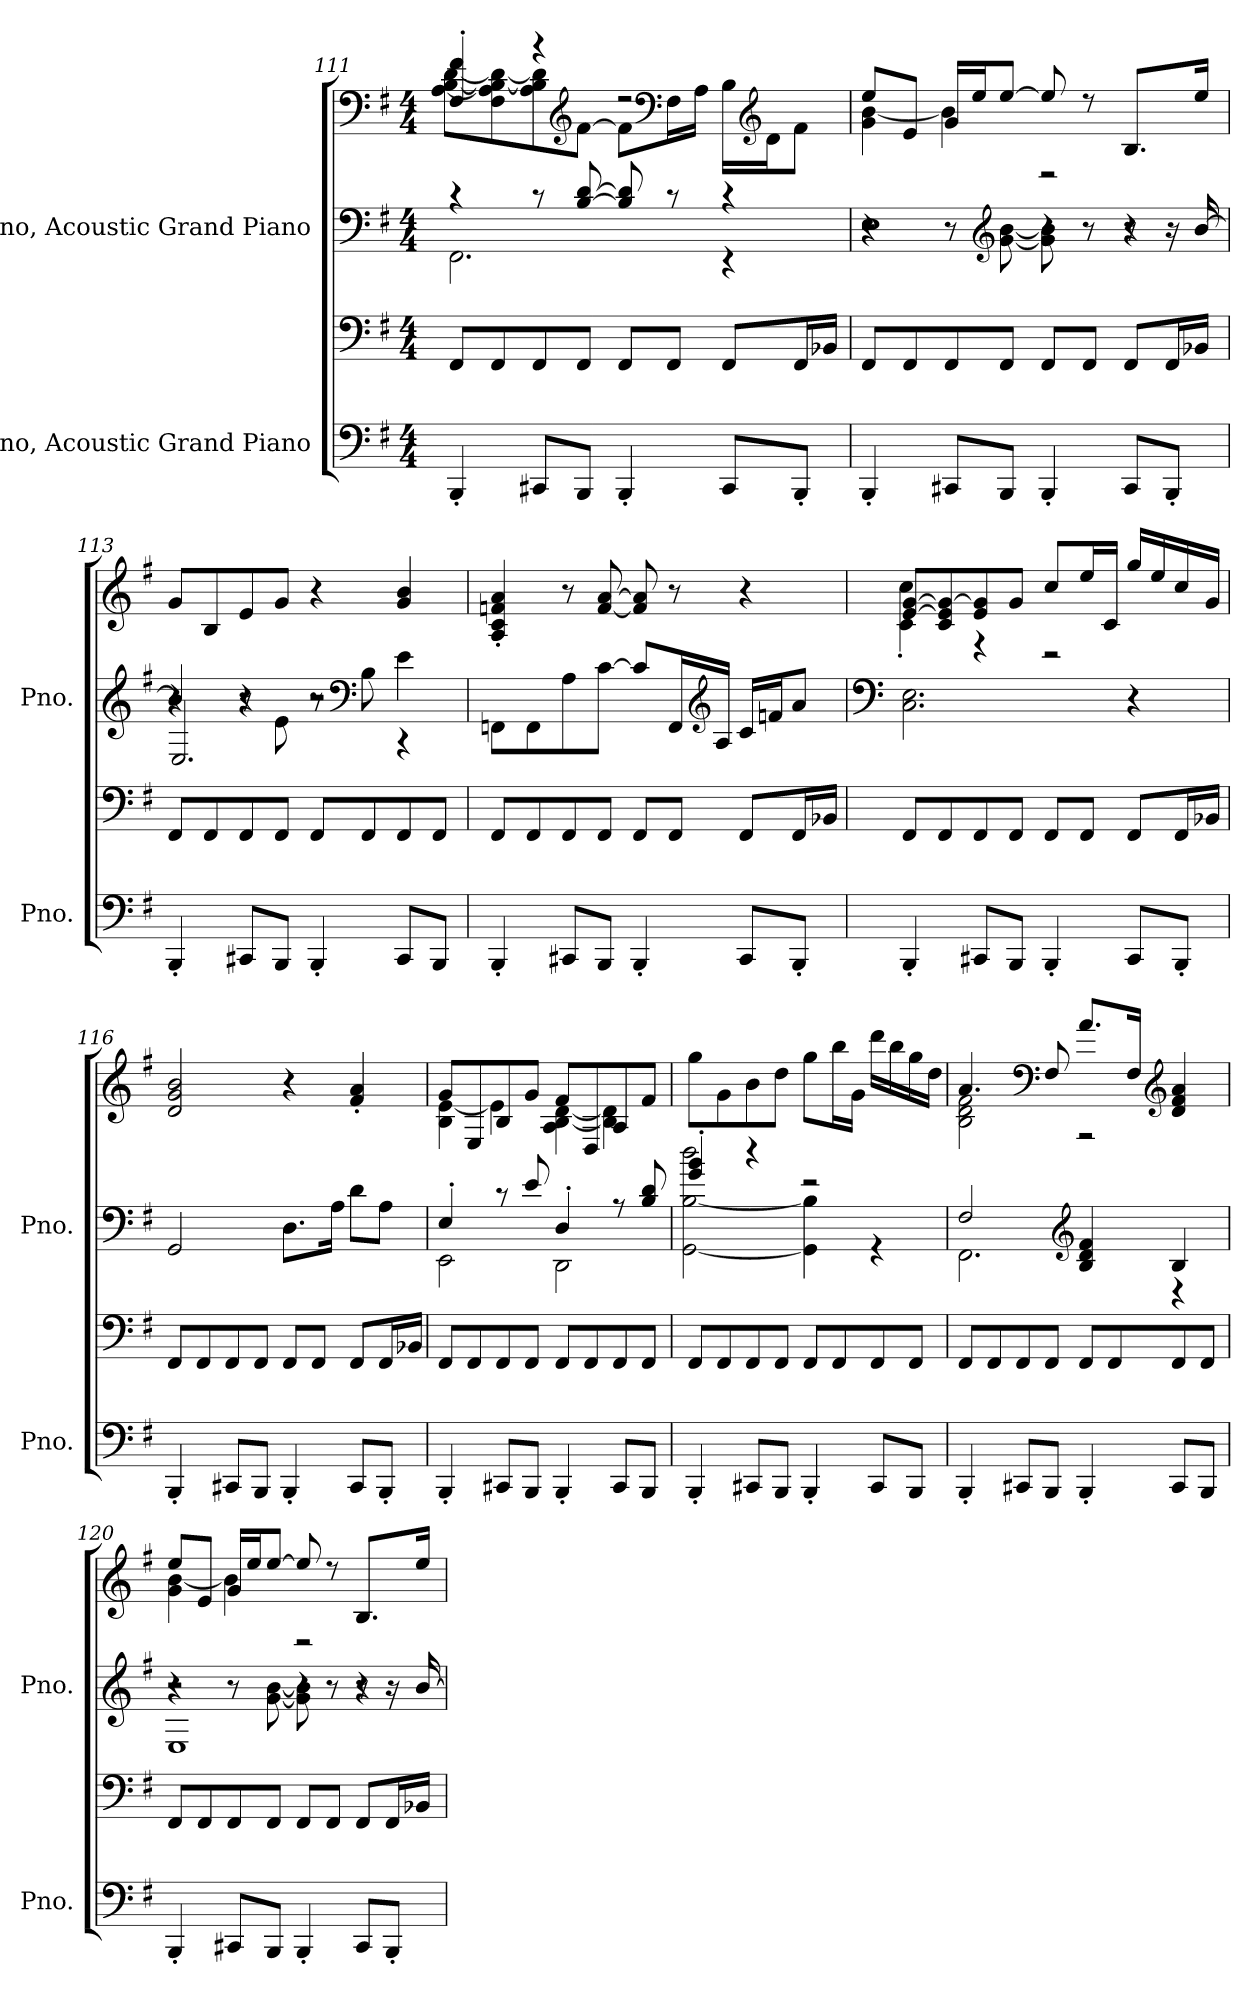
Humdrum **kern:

**kern	**kern	**kern	**kern
*part2	*part2	*part1	*part1
*staff4	*staff3	*staff2	*staff1
*I"Piano, Acoustic Grand Piano	*	*I"Piano, Acoustic Grand Piano	*
*I'Pno.	*	*I'Pno.	*
!!LO:PB:g=z
*clefF4	*clefF4	*clefF4	*clefF4
*k[f#]	*k[f#]	*k[f#]	*k[f#]
*M4/4	*M4/4	*M4/4	*M4/4
=111	=111	=111	=111
*	*	*^	*^
4BBB'/	8FF#/L	4r	2.FF#\	4F#/' 4f#/'	[8A\ [8B\ [8d\L
.	8FF#/	.	.	.	8F#\ 8A\] 8B\_ 8d\_
8CC#X/L	8FF#/	8r	.	4r	8A\ 8B\] 8d\]
*	*	*	*	*clefG2	*
8BBB/J	8FF#/J	[8B/ [8d/	.	.	[8f#\J
4BBB'/	8FF#/L	8B/] 8d/]	.	2r	8f#\L]
*	*	*	*	*clefF4	*
.	8FF#/J	8r	.	.	16F#\L
.	.	.	.	.	16A\JJ
8CC#/L	8FF#/L	4r	4r	.	16B\LL
*	*	*	*	*clefG2	*
.	.	.	.	.	16d\J
8BBB'/J	16FF#/L	.	.	.	8f#\J
.	16BB-X/JJ	.	.	.	.
=112	=112	=112	=112	=112	=112
*	*	*	*^	*	*
4BBB'/	8FF#/L	2r	4r	1E	8ee/L	4g\ [4b\
.	8FF#/	.	.	.	8e/J	.
8CC#X/L	8FF#/	.	8r	.	16g/LL	4b\]
.	.	.	.	.	16ee/J	.
*	*	*clefG2	*	*	*	*
8BBB/J	8FF#/J	.	[8g\ [8b\	.	[8ee/J	.
4BBB'/	8FF#/L	4r	8g\] 8b\]	.	8ee/]	2r
.	8FF#/J	.	8r	.	8r	.
8CC#/L	8FF#/L	8r	4r	.	8.B/L	.
8BBB'/J	16FF#/L	16r	.	.	.	.
.	16BB-X/JJ	[16b/	.	.	16ee/Jk	.
*	*	*	*	*	*v	*v
!!LO:LB:g=z
=113	=113	=113	=113	=113	=113
4BBB'/	8FF#/L	4b/]	4r	2.E/	8g/L
.	8FF#/	.	.	.	8B/
8CC#X/L	8FF#/	4r	8r	.	8e/
8BBB/J	8FF#/J	.	8e\	.	8g/J
4BBB'/	8FF#/L	2r	8r	.	4r
*	*	*clefF4	*	*	*
.	8FF#/	.	8B\	.	.
8CC#/L	8FF#/	.	4e\	4r	4g/ 4b/
8BBB/J	8FF#/J	.	.	.	.
*	*	*v	*v	*v	*
=114	=114	=114	=114
4BBB'/	8FF#/L	8FFn\L	4A/' 4c/' 4fn/' 4a/'
.	8FF#/	8FF\	.
8CC#X/L	8FF#/	8A\	8r
8BBB/J	8FF#/J	[8c\J	[8f/ [8a/
4BBB'/	8FF#/L	8c/L]	8f/] 8a/]
.	8FF#/J	16FF/L	8r
*	*	*clefG2	*
.	.	16A/JJ	.
8CC#/L	8FF#/L	16c/LL	4r
.	.	16fn/J	.
8BBB'/J	16FF#/L	8a/J	.
.	16BB-X/JJ	.	.
!!LO:LB:g=z
=115	=115	=115	=115
*	*	*clefF4	*
*	*	*	*^
4BBB'/	8FF#/L	2.C\ 2.E\	[8e/ [8g/L	4c\' 4cc\'
.	8FF#/	.	8c/ 8e/] 8g/_	.
8CC#X/L	8FF#/	.	8e/ 8g/]	4r
8BBB/J	8FF#/J	.	8g/J	.
4BBB'/	8FF#/L	.	8cc/L	2r
.	8FF#/J	.	16ee/L	.
.	.	.	16c/JJ	.
8CC#/L	8FF#/L	4r	16gg/LL	.
.	.	.	16ee/	.
8BBB'/J	16FF#/L	.	16cc/	.
.	16BB-X/JJ	.	16g/JJ	.
*	*	*	*v	*v
=116	=116	=116	=116
4BBB'/	8FF#/L	2GG/	2d/ 2g/ 2b/
.	8FF#/	.	.
8CC#X/L	8FF#/	.	.
8BBB/J	8FF#/J	.	.
4BBB'/	8FF#/L	8.D\L	4r
.	8FF#/J	.	.
.	.	16A\Jk	.
8CC#/L	8FF#/L	8d\L	4f#/' 4a/'
8BBB'/J	16FF#/L	8A\J	.
.	16BB-X/JJ	.	.
=117	=117	=117	=117
*	*	*^	*^
4BBB'/	8FF#/L	4E'/	2EE\	8g/L	4B\ [4e\
.	8FF#/	.	.	8E/	.
8CC#X/L	8FF#/	8r	.	8B/	4e\]
8BBB/J	8FF#/J	8e/	.	8g/J	.
4BBB'/	8FF#/L	4D'/	2DD\	8f#/L	4A\ [4B\ [4d\
.	8FF#/	.	.	8D/	.
8CC#/L	8FF#/	8r	.	8A/	4B\] 4d\]
8BBB/J	8FF#/J	8B/ 8d/	.	8f#/J	.
*	*	*	*	*v	*v
!!LO:PB:g=z
=118	=118	=118	=118	=118
4BBB'/	8FF#/L	4g/' 4b/'	[2GG\ [2B\ 2dd\	8gg\L
.	8FF#/	.	.	8g\
8CC#X/L	8FF#/	4r	.	8b\
8BBB/J	8FF#/J	.	.	8dd\J
4BBB'/	8FF#/L	2r	4GG\] 4B\]	8gg\L
.	8FF#/	.	.	16bb\L
.	.	.	.	16g\JJ
8CC#/L	8FF#/	.	4r	16ddd\LL
.	.	.	.	16bb\
8BBB/J	8FF#/J	.	.	16gg\
.	.	.	.	16dd\JJ
=119	=119	=119	=119	=119
*	*	*	*	*^
4BBB'/	8FF#/L	2F#/	2.FF#\	4.a/	2B\ 2d\ 2f#\
.	8FF#/	.	.	.	.
8CC#X/L	8FF#/	.	.	.	.
*	*	*	*	*clefF4	*
8BBB/J	8FF#/J	.	.	8F#/	.
*	*	*clefG2	*	*	*
4BBB'/	8FF#/L	4B/ 4d/ 4f#/	.	8.a/L	2r
.	8FF#/	.	.	.	.
.	.	.	.	16F#/Jk	.
*	*	*	*	*clefG2	*
8CC#/L	8FF#/	4B/	4r	4d/ 4f#/ 4a/	.
8BBB/J	8FF#/J	.	.	.	.
=120	=120	=120	=120	=120	=120
*	*	*	*^	*	*
4BBB'/	8FF#/L	2r	4r	1E	8ee/L	4g\ [4b\
.	8FF#/	.	.	.	8e/J	.
8CC#X/L	8FF#/	.	8r	.	16g/LL	4b\]
.	.	.	.	.	16ee/J	.
8BBB/J	8FF#/J	.	[8g\ [8b\	.	[8ee/J	.
4BBB'/	8FF#/L	4r	8g\] 8b\]	.	8ee/]	2r
.	8FF#/J	.	8r	.	8r	.
8CC#/L	8FF#/L	8r	4r	.	8.B/L	.
8BBB'/J	16FF#/L	16r	.	.	.	.
.	16BB-X/JJ	[16b/	.	.	16ee/Jk	.
*	*	*v	*v	*v	*	*
*	*	*	*v	*v
=	=	=	=
*-	*-	*-	*-
